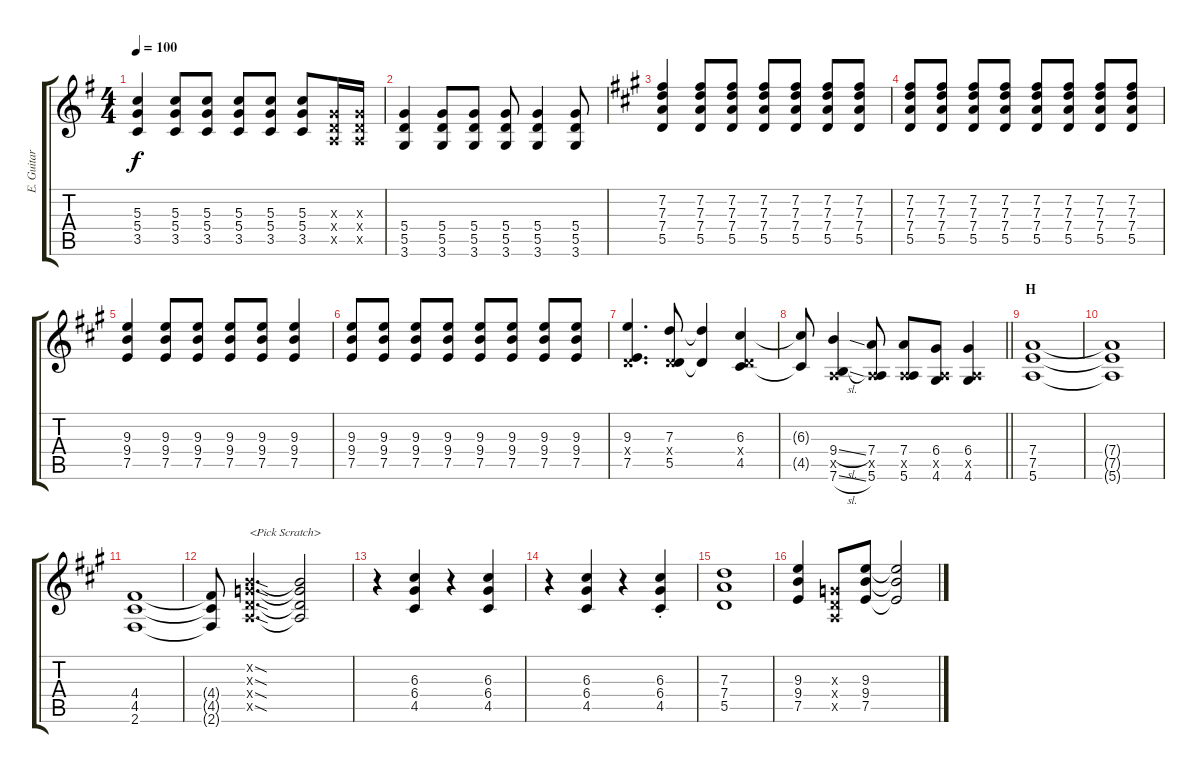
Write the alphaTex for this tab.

\track ("E. Guitar II" "E. Guitar ") {instrument overdrivenguitar}
\staff {score tabs}
\tuning (E4 B3 G3 D3 A2 E2) {hide}
\ts (4 4)
\tempo 100
\clef g2
\ks g
(5.3 5.4 3.5).4{dy f} (5.3 5.4 3.5).8 (5.3 5.4 3.5).8 (5.3 5.4 3.5).8 (5.3 5.4 3.5).8 (5.3 5.4 3.5).8 (0.3{x} 0.4{x} 0.5{x}).16 (0.3{x} 0.4{x} 0.5{x}).16 |
(5.4 5.5 3.6).4 (5.4 5.5 3.6).8 (5.4 5.5 3.6).8 (5.4 5.5 3.6).8 (5.4 5.5 3.6).4 (5.4 5.5 3.6).8 |
\ks a
(7.2 7.3 7.4 5.5).4 (7.2 7.3 7.4 5.5).8 (7.2 7.3 7.4 5.5).8 (7.2 7.3 7.4 5.5).8 (7.2 7.3 7.4 5.5).8 (7.2 7.3 7.4 5.5).8 (7.2 7.3 7.4 5.5).8 |
(7.2 7.3 7.4 5.5).8 (7.2 7.3 7.4 5.5).8 (7.2 7.3 7.4 5.5).8 (7.2 7.3 7.4 5.5).8 (7.2 7.3 7.4 5.5).8 (7.2 7.3 7.4 5.5).8 (7.2 7.3 7.4 5.5).8 (7.2 7.3 7.4 5.5).8 |
(9.3 9.4 7.5).4 (9.3 9.4 7.5).8 (9.3 9.4 7.5).8 (9.3 9.4 7.5).8 (9.3 9.4 7.5).8 (9.3 9.4 7.5).4 |
(9.3 9.4 7.5).8 (9.3 9.4 7.5).8 (9.3 9.4 7.5).8 (9.3 9.4 7.5).8 (9.3 9.4 7.5).8 (9.3 9.4 7.5).8 (9.3 9.4 7.5).8 (9.3 9.4 7.5).8 |
(9.3 0.4{x} 7.5).4{d} (7.3 0.4{x} 5.5).8 (7.3{t} 5.5{t}).4 (6.3 0.4{x} 4.5).4 |
\barLineRight lightlight
(6.3{t} 4.5{t}).8 (9.4{sl} 0.5{x} 7.6{sl}).4 (7.4 0.5{x} 5.6).8 (7.4 0.5{x} 5.6).8 (6.4 0.5{x} 4.6).8 (6.4 0.5{x} 4.6).4 |
\section ("" "H")
(7.4 7.5 5.6).1 |
(7.4{t} 7.5{t} 5.6{t}).1 |
(4.4 4.5 2.6).1 |
(4.4{t} 4.5{t} 2.6{t}).8 (0.2{sod x} 0.3{sod x} 0.4{sod x} 0.5{sod x}).4{d txt "<Pick Scratch>"} (0.2{t} 0.3{t} 0.4{t} 0.5{t}).2 |
r.4 (6.3 6.4 4.5).4 r.4 (6.3 6.4 4.5).4 |
r.4 (6.3 6.4 4.5).4 r.4 (6.3{st} 6.4{st} 4.5{st}).4 |
(7.3 7.4 5.5).1 |
(9.3 9.4 7.5).4 (0.3{x} 0.4{x} 0.5{x}).8 (9.3 9.4 7.5).8 (9.3{t} 9.4{t} 7.5{t}).2
